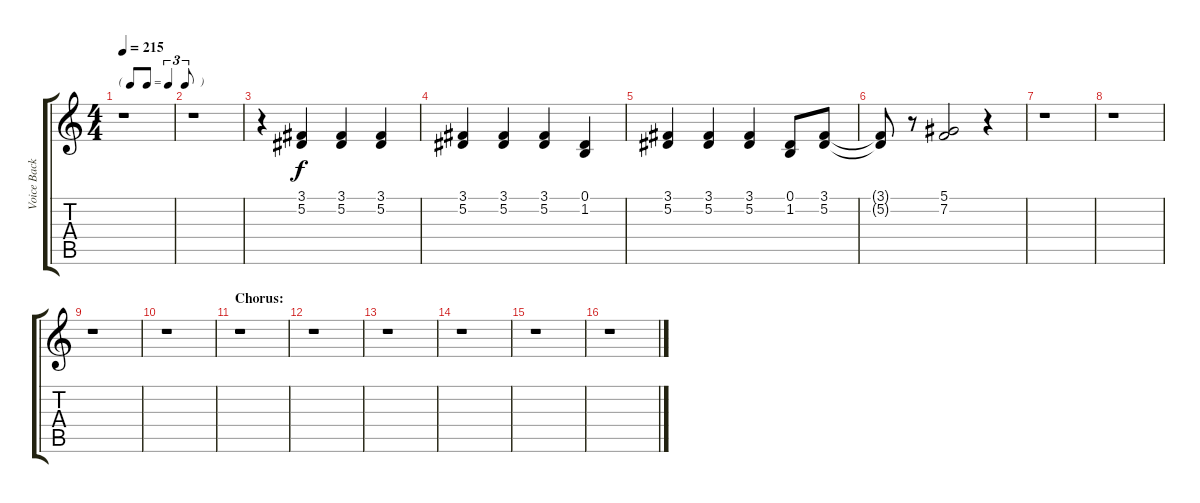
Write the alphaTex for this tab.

\track ("Voice Backing" "Voice Back") {instrument lead4chiff}
\staff {score tabs}
\tuning (Eb4 Bb3 Gb3 Db3 Ab2 Eb2) {hide}
\ts (4 4)
\tf triplet8th
\tempo 215
\clef g2
\ks c
r.1{dy f} |
r.1 |
r.4 (3.1 5.2).4 (3.1 5.2).4 (3.1 5.2).4 |
(3.1 5.2).4 (3.1 5.2).4 (3.1 5.2).4 (0.1 1.2).4 |
(3.1 5.2).4 (3.1 5.2).4 (3.1 5.2).4 (0.1 1.2).8 (3.1 5.2).8 |
(3.1{t} 5.2{t}).8 r.8 (5.1 7.2).2 r.4 |
r.1 |
r.1 |
r.1 |
r.1 |
\section ("" "Chorus:")
r.1 |
r.1 |
r.1 |
r.1 |
r.1 |
r.1
